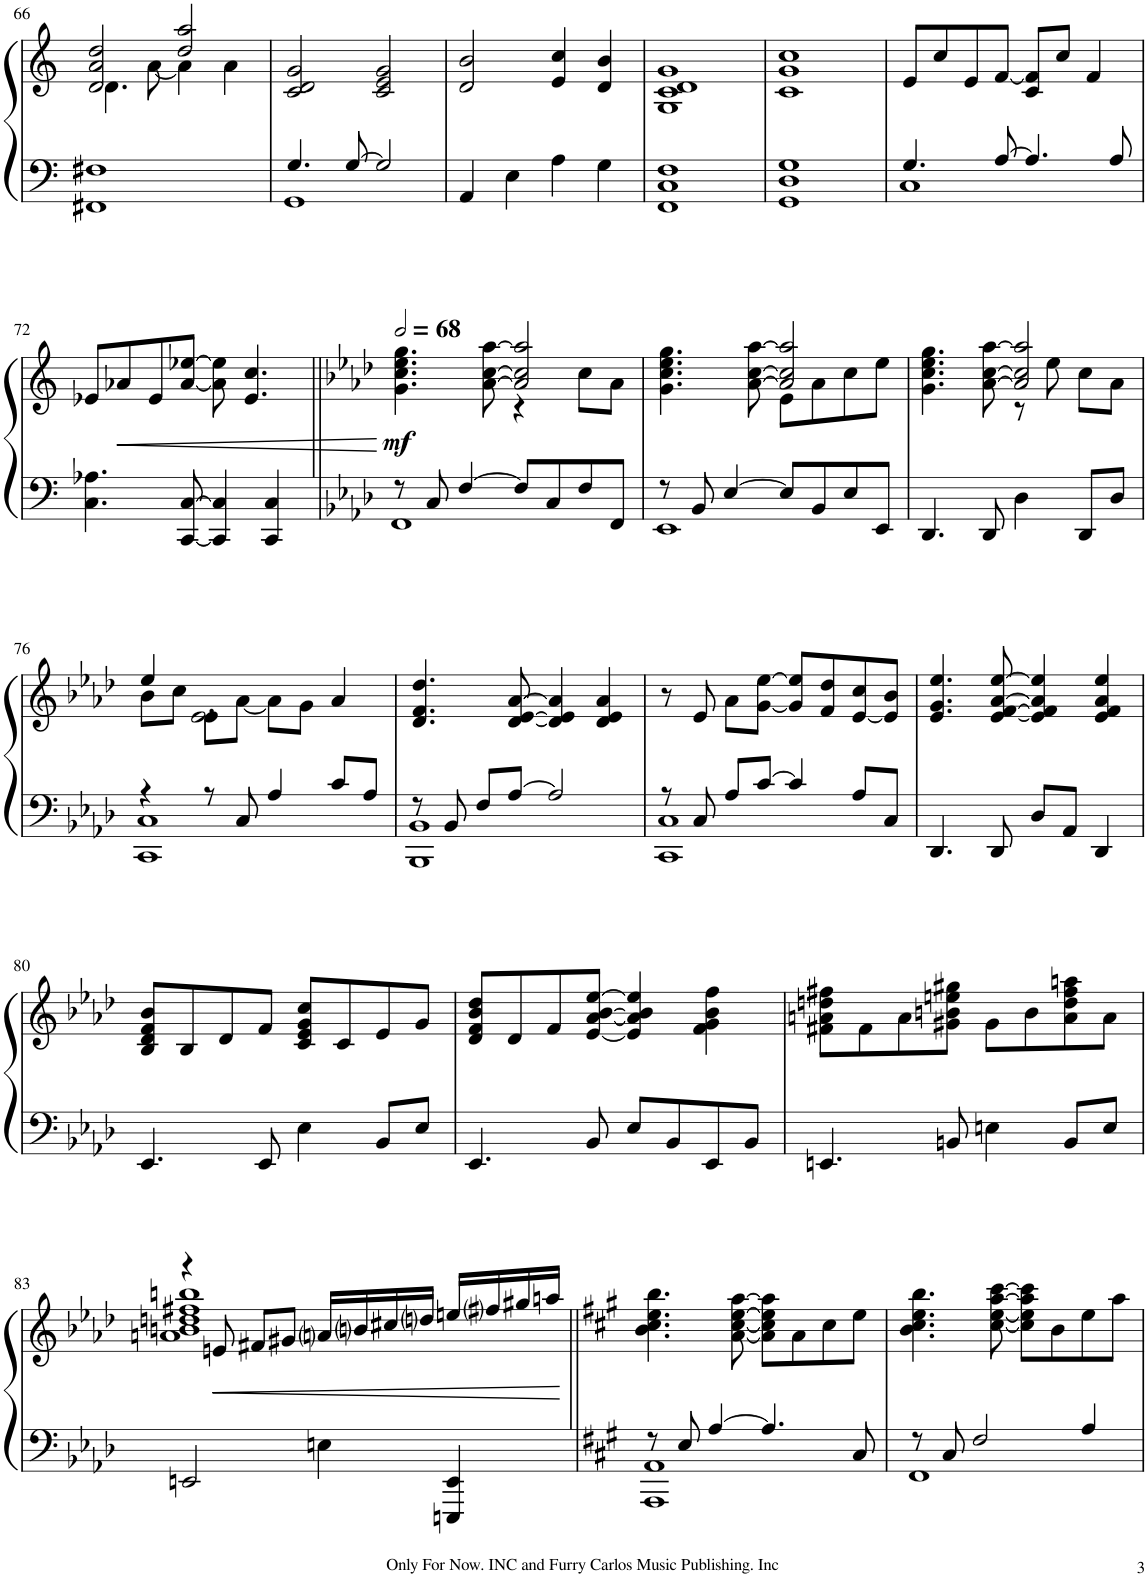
**kern	**kern	**dynam
*part1	*part1	*part1
*staff2	*staff1	*staff1/2
*I"Piano	*	*
*I'Pno.	*	*
!!LO:PB:g=z
*clefF4	*clefG2	*
*k[]	*k[]	*
*M2/2	*M2/2	*
*met(c|)	*met(c|)	*
=66	=66	=66
*	*^	*
1FF#X 1F#X	4.d\	2d/ 2a/ 2dd/	.
.	[8a\	.	.
.	4a\]	2dd/ 2aa/	.
.	4a\	.	.
*	*v	*v	*
=67	=67	=67
*^	*	*
4.G/	1GG	2c/ 2d/ 2g/	.
[8G/	.	.	.
2G/]	.	2c/ 2e/ 2g/	.
*v	*v	*	*
=68	=68	=68
4AA/	2d/ 2b/	.
4E\	.	.
4A\	4e/ 4cc/	.
4G\	4d/ 4b/	.
=69	=69	=69
1FF 1C 1F	1G 1c 1d 1g	.
=70	=70	=70
1GG 1D 1G	1c 1g 1cc	.
=71	=71	=71
*^	*	*
4.G/	1C	8e/L	.
.	.	8cc/	.
.	.	8e/	.
[8A/	.	[8f/J	.
4.A/]	.	8c/ 8f/]L	.
.	.	8cc/J	.
.	.	4f/	.
8A/	.	.	.
*v	*v	*	*
!!LO:LB:g=z
=72	=72	=72
4.C\ 4.A-X\	8e-X/L	.
!	!	!LO:HP:b
.	8a-X/	<
.	8e-/	.
[8CC/ [8C/	[8a-/ [8ee-X/J	.
4CC/] 4C/]	8a-\] 8ee-\]	.
.	4.e-/ 4.cc/	.
4CC/ 4C/	.	.
.	.	[
=73||	=73||	=73||
*k[b-e-a-d-]	*k[b-e-a-d-]	*
*	*MM136	*
*^	*^	*
!	!	!	!	!LO:DY:b
8r	1FF	4.g\ 4.cc\ 4.ee-\ 4.gg\	2ryy	mf
8C/	.	.	.	.
[4F/	.	.	.	.
.	.	[8a-\ [8cc\ [8aa-\	.	.
8F/L]	.	2a-/] 2cc/] 2aa-/]	4r	.
8C/	.	.	.	.
8F/	.	.	8cc\L	.
8FF/J	.	.	8a-\J	.
=74	=74	=74	=74	=74
8r	1EE-	4.g\ 4.cc\ 4.ee-\ 4.gg\	2ryy	.
8BB-/	.	.	.	.
[4E-/	.	.	.	.
.	.	[8a-\ [8cc\ [8aa-\	.	.
8E-/L]	.	2a-/] 2cc/] 2aa-/]	8e-\L	.
8BB-/	.	.	8a-\	.
8E-/	.	.	8cc\	.
8EE-/J	.	.	8ee-\J	.
*v	*v	*	*	*
=75	=75	=75	=75
4.DD-/	4.g\ 4.cc\ 4.ee-\ 4.gg\	2ryy	.
8DD-/	[8a-\ [8cc\ [8aa-\	.	.
4D-\	2a-/] 2cc/] 2aa-/]	8r	.
.	.	8ee-\	.
8DD-/L	.	8cc\L	.
8D-/J	.	8a-\J	.
!!LO:LB:g=z	!!
=76	=76	=76	=76
*^	*	*	*
4r	1CC 1C	4ee-/	8b-\L	.
.	.	.	8cc\J	.
8r	.	2.e-\	8e-\L	.
8C/	.	.	[8a-\J	.
4A-/	.	.	8a-\L]	.
.	.	.	8g\J	.
8c/L	.	.	4a-/	.
8A-/J	.	.	.	.
*	*	*v	*v	*
=77	=77	=77	=77
8r	1BBB- 1BB-	4.d-/ 4.f/ 4.dd-/	.
8BB-/	.	.	.
8F/L	.	.	.
[8A-/J	.	[8d-/ [8e-/ [8a-/	.
2A-/]	.	4d-/] 4e-/] 4a-/]	.
.	.	4d-/ 4e-/ 4a-/	.
=78	=78	=78	=78
8r	1CC 1C	8r	.
8C/	.	8e-/	.
8A-/L	.	8a-\L	.
[8c/J	.	[8g\ [8ee-\J	.
4c/]	.	8g/] 8ee-/]L	.
.	.	8f/ 8dd-/	.
8A-/L	.	[8e-/ 8cc/	.
8C/J	.	8e-/] 8b-/J	.
*v	*v	*	*
=79	=79	=79
4.DD-/	4.e-/ 4.g/ 4.ee-/	.
8DD-/	[8e-/ [8f/ [8a-/ [8ee-/	.
8D-/L	4e-/] 4f/] 4a-/] 4ee-/]	.
8AA-/J	.	.
4DD-/	4e-/ 4f/ 4a-/ 4ee-/	.
!!LO:LB:g=z
=80	=80	=80
4.EE-/	8B-/ 8d-/ 8f/ 8b-/L	.
.	8B-/	.
.	8d-/	.
8EE-/	8f/J	.
4E-\	8c/ 8e-/ 8g/ 8cc/L	.
.	8c/	.
8BB-/L	8e-/	.
8E-/J	8g/J	.
=81	=81	=81
4.EE-/	8d-/ 8f/ 8b-/ 8dd-/L	.
.	8d-/	.
.	8f/	.
8BB-/	[8e-/ [8a-/ [8b-/ [8ee-/J	.
8E-/L	4e-/] 4a-/] 4b-/] 4ee-/]	.
8BB-/	.	.
8EE-/	4f\ 4g\ 4b-\ 4ff\	.
8BB-/J	.	.
=82	=82	=82
4.EEn/	8f#X\ 8an\ 8ddn\ 8ff#X\L	.
.	8f#\	.
.	8a\	.
8BBn/	8g#X\ 8bn\ 8een\ 8gg#X\J	.
4En\	8g#\L	.
.	8b\	.
8BB/L	8a\ 8dd\ 8ff#\ 8aan\	.
8E/J	8a\J	.
!!LO:LB:g=z
=83	=83	=83
*	*^	*
*	*	*^	*
2EEn/	4r	1an 1bn 1ddn 1ff#X 1bbn	8ryy	.
.	.	.	8en/	.
.	8f#X/L	.	2.ryy	.
.	8g#X/J	.	.	.
4En\	16ani/LL	.	.	.
.	16bni/	.	.	.
.	16cc#X/	.	.	.
.	16ddni/JJ	.	.	.
4EEEn/ 4EE/	16een/LL	.	.	.
.	16ff#i/	.	.	.
.	16gg#X/	.	.	.
.	16aan/JJ	.	.	.
*	*v	*v	*v	*
=84||	=84||	=84||
*k[f#c#g#]	*k[f#c#g#]	*
*^	*	*
8r	1AAA 1AA	4.b\ 4.cc#\ 4.ee\ 4.bb\	.
8E/	.	.	.
[4A/	.	.	.
.	.	[8a\ [8cc#\ [8ee\ [8aa\	.
4.A/]	.	8a\] 8cc#\] 8ee\] 8aa\]L	.
.	.	8a\	.
.	.	8cc#\	.
8C#/	.	8ee\J	.
=85	=85	=85	=85
8r	1FF#	4.b\ 4.cc#\ 4.ee\ 4.bb\	.
8C#/	.	.	.
2F#/	.	.	.
.	.	[8cc#\ [8ee\ [8aa\ [8ccc#\	.
.	.	8cc#\] 8ee\] 8aa\] 8ccc#\]L	.
.	.	8b\	.
4A/	.	8ee\	.
.	.	8aa\J	.
*v	*v	*	*
=	=	=
*-	*-	*-
